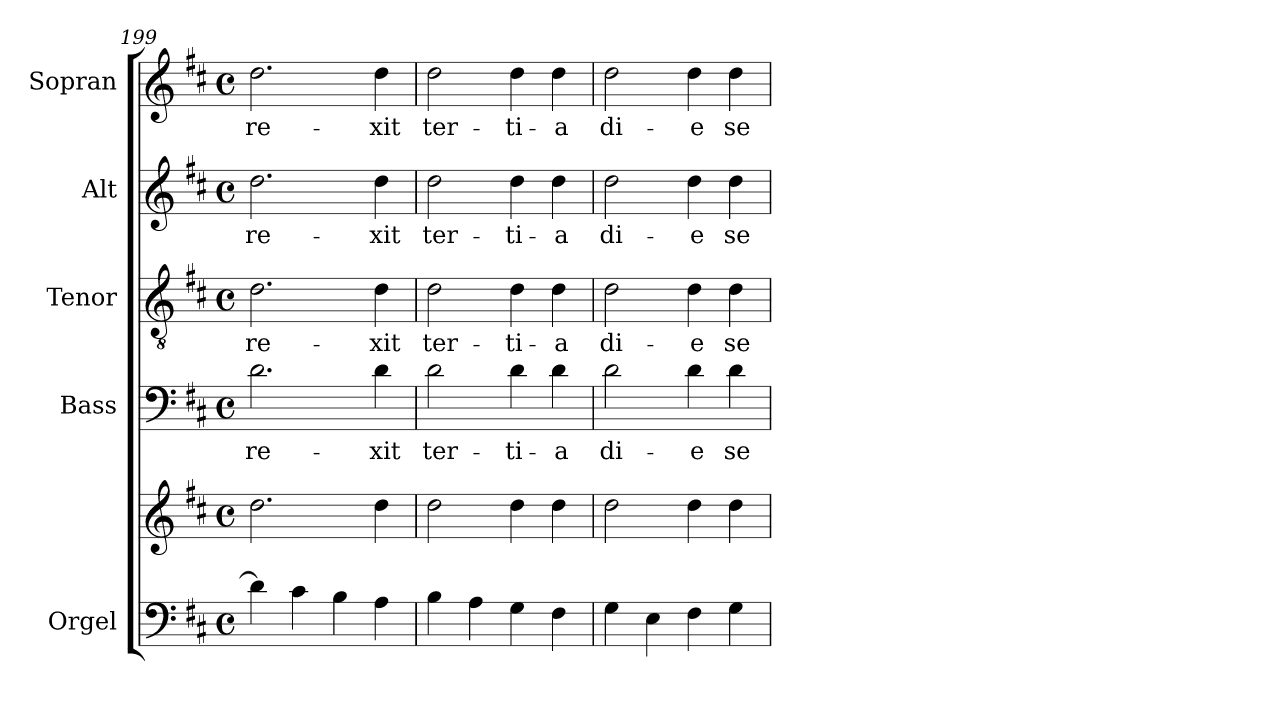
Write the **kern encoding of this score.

**kern	**kern	**kern	**text	**kern	**text	**kern	**text	**kern	**text
*part5	*part5	*part4	*part4	*part3	*part3	*part2	*part2	*part1	*part1
*staff6	*staff5	*staff4	*staff4	*staff3	*staff3	*staff2	*staff2	*staff1	*staff1
*I"Orgel	*	*I"Bass	*	*I"Tenor	*	*I"Alt	*	*I"Sopran	*
*I'Org.	*	*I'B.	*	*I'T.	*	*I'A.	*	*I'S.	*
*clefF4	*clefG2	*clefF4	*	*clefGv2	*	*clefG2	*	*clefG2	*
*k[f#c#]	*k[f#c#]	*k[f#c#]	*	*k[f#c#]	*	*k[f#c#]	*	*k[f#c#]	*
*D:	*D:	*D:	*	*D:	*	*D:	*	*D:	*
*M4/4	*M4/4	*M4/4	*	*M4/4	*	*M4/4	*	*M4/4	*
*met(c)	*met(c)	*met(c)	*	*met(c)	*	*met(c)	*	*met(c)	*
=199	=199	=199	=199	=199	=199	=199	=199	=199	=199
!	!	!	!LO:LY:b	!	!LO:LY:b	!	!LO:LY:b	!	!LO:LY:b
4d\]	2.dd\	2.d\	-re-	2.d\	-re-	2.dd\	-re-	2.dd\	-re-
4c#\	.	.	.	.	.	.	.	.	.
4B\	.	.	.	.	.	.	.	.	.
!	!	!	!LO:LY:b	!	!LO:LY:b	!	!LO:LY:b	!	!LO:LY:b
4A\	4dd\	4d\	-xit	4d\	-xit	4dd\	-xit	4dd\	-xit
=200	=200	=200	=200	=200	=200	=200	=200	=200	=200
!	!	!	!LO:LY:b	!	!LO:LY:b	!	!LO:LY:b	!	!LO:LY:b
4B\	2dd\	2d\	ter-	2d\	ter-	2dd\	ter-	2dd\	ter-
4A\	.	.	.	.	.	.	.	.	.
!	!	!	!LO:LY:b	!	!LO:LY:b	!	!LO:LY:b	!	!LO:LY:b
4G\	4dd\	4d\	-ti-	4d\	-ti-	4dd\	-ti-	4dd\	-ti-
!	!	!	!LO:LY:b	!	!LO:LY:b	!	!LO:LY:b	!	!LO:LY:b
4F#\	4dd\	4d\	-a	4d\	-a	4dd\	-a	4dd\	-a
=201	=201	=201	=201	=201	=201	=201	=201	=201	=201
!	!	!	!LO:LY:b	!	!LO:LY:b	!	!LO:LY:b	!	!LO:LY:b
4G\	2dd\	2d\	di-	2d\	di-	2dd\	di-	2dd\	di-
4E\	.	.	.	.	.	.	.	.	.
!	!	!	!LO:LY:b	!	!LO:LY:b	!	!LO:LY:b	!	!LO:LY:b
4F#\	4dd\	4d\	-e	4d\	-e	4dd\	-e	4dd\	-e
!	!	!	!LO:LY:b	!	!LO:LY:b	!	!LO:LY:b	!	!LO:LY:b
4G\	4dd\	4d\	se-	4d\	se-	4dd\	se-	4dd\	se-
=	=	=	=	=	=	=	=	=	=
*-	*-	*-	*-	*-	*-	*-	*-	*-	*-
